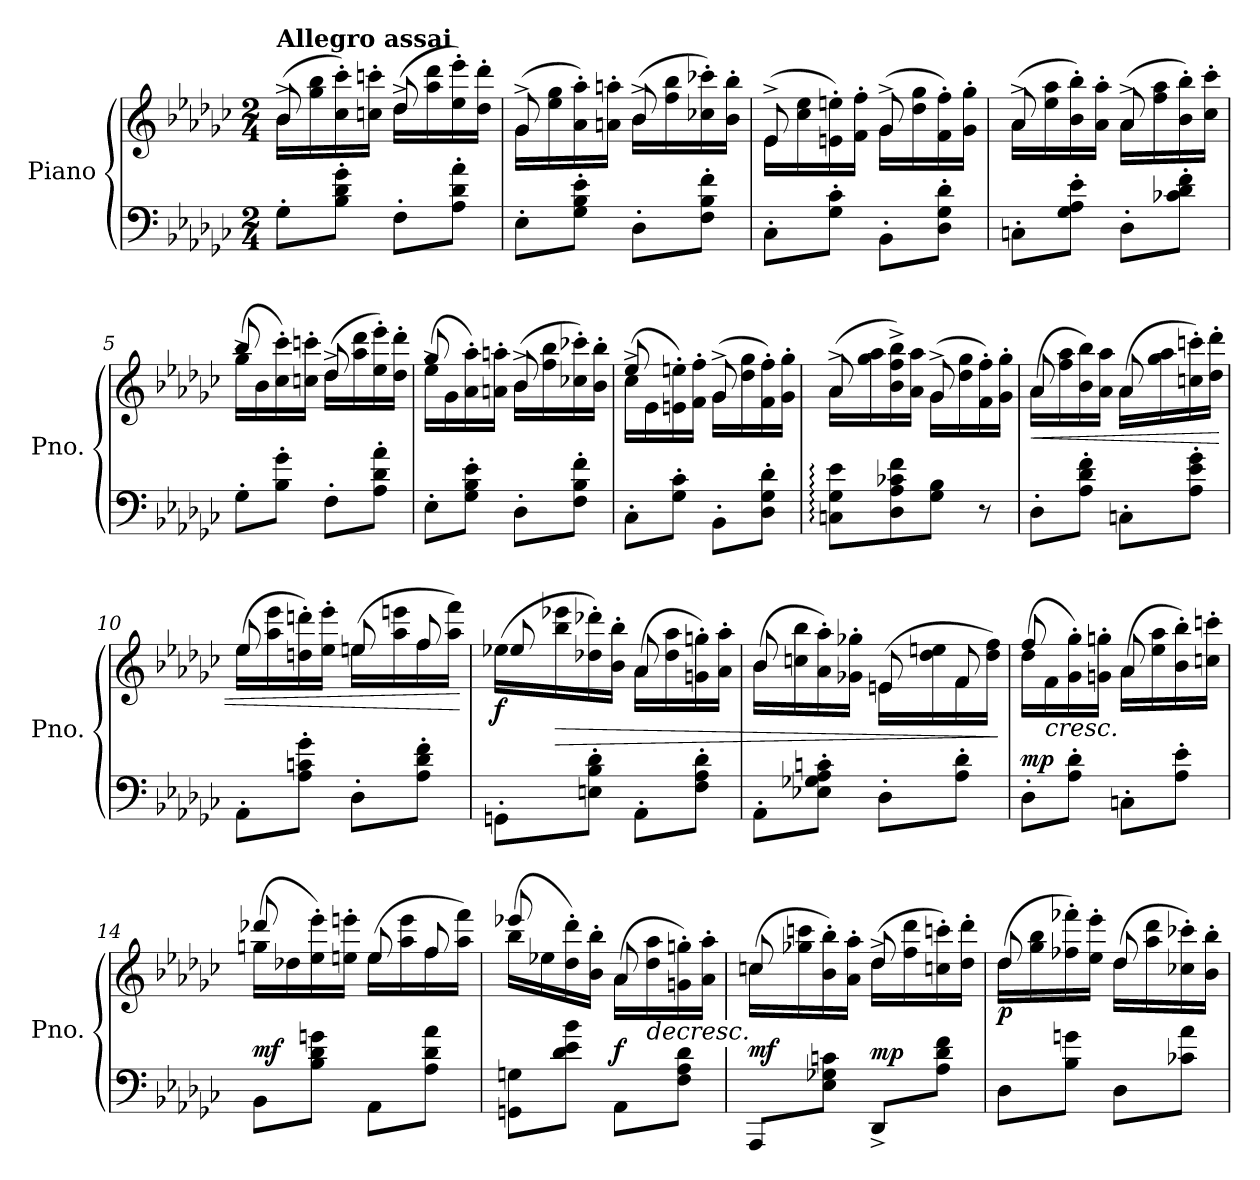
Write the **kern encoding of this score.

**kern	**kern	**dynam
*part1	*part1	*part1
*staff2	*staff1	*staff1/2
*I"Piano	*	*
*I'Pno.	*	*
*clefF4	*clefG2	*
*k[b-e-a-d-g-c-]	*k[b-e-a-d-g-c-]	*
*M2/4	*M2/4	*
*MM112	*MM112	*
=1	=1	=1
*	*^	*
!	!LO:TX:a:B:t=Allegro assai	!	!
!	!	!	!LO:DY:b
!	!	!	!LO:DY:n=1:b
8G-'\L	(>16b-^\LL	8b-/	other-dynamics mp
.	16gg-\ 16bb-\	.	.
8B-\' 8d-\' 8g-\'J	16cc-\' 16ccc-\')	8ryy	.
.	16ccn\' 16cccn\'JJ	.	.
8F'\L	(>16dd-^\LL	8dd-/	.
.	16aa-\ 16ddd-\	.	.
8A-\' 8d-\' 8a-\'J	16ee-\' 16eee-\')	8ryy	.
.	16dd-\' 16ddd-\'JJ	.	.
=2	=2	=2	=2
8E-'\L	(>16g-^\LL	8g-/	.
.	16ee-\ 16gg-\	.	.
8G-\' 8B-\' 8e-\'J	16a-\' 16aa-\')	8ryy	.
.	16an\' 16aan\'JJ	.	.
8D-'\L	(>16b-^\LL	8b-/	.
.	16ff\ 16bb-\	.	.
8F\' 8B-\' 8f\'J	16cc-X\' 16ccc-X\')	8ryy	.
.	16b-\' 16bb-\'JJ	.	.
=3	=3	=3	=3
8C-'\L	(>16e-^\LL	8e-/	.
.	16cc-\ 16ee-\	.	.
8G-\' 8c-\'J	16en\' 16een\')	8ryy	.
.	16f\' 16ff\'JJ	.	.
8BB-'\L	(>16g-^\LL	8g-/	.
.	16dd-\ 16gg-\	.	.
8D-\' 8G-\' 8d-\'J	16f\' 16ff\')	8ryy	.
.	16g-\' 16gg-\'JJ	.	.
=4	=4	=4	=4
8Cn'\L	(>16a-^\LL	8a-/	.
.	16ee-\ 16aa-\	.	.
8G-\' 8A-\' 8e-\'J	16b-\' 16bb-\')	8ryy	.
.	16a-\' 16aa-\'JJ	.	.
8D-'\L	(>16a-^\LL	8a-/	.
.	16ff\ 16aa-\	.	.
8c-X\' 8d-\' 8f\'J	16b-\' 16bb-\')	8ryy	.
.	16cc-\' 16ccc-\'JJ	.	.
=5	=5	=5	=5
8G-'\L	(>16gg-^\LL	8bb-/	.
.	16b-\	.	.
8B-\' 8g-\'J	16cc-\' 16ccc-\')	8ryy	.
.	16ccn\' 16cccn\'JJ	.	.
8F'\L	(>16dd-^\LL	8dd-/	.
.	16aa-\ 16ddd-\	.	.
8A-\' 8d-\' 8a-\'J	16ee-\' 16eee-\')	8ryy	.
.	16dd-\' 16ddd-\'JJ	.	.
!!LO:LB:g=z	!!
=6	=6	=6	=6
8E-'\L	(>16ee-^\LL	8gg-/	.
.	16g-\	.	.
8G-\' 8B-\' 8e-\'J	16a-\' 16aa-\')	8ryy	.
.	16an\' 16aan\'JJ	.	.
8D-'\L	(>16b-^\LL	8b-/	.
.	16ff\ 16bb-\	.	.
8F\' 8B-\' 8f\'J	16cc-X\' 16ccc-X\')	8ryy	.
.	16b-\' 16bb-\'JJ	.	.
=7	=7	=7	=7
8C-'\L	(>16cc-^\LL	8ee-/	.
.	16e-\	.	.
8G-\' 8c-\'J	16en\' 16een\')	8ryy	.
.	16f\' 16ff\'JJ	.	.
8BB-'\L	(>16g-^\LL	8g-/	.
.	16dd-\ 16gg-\	.	.
8D-\' 8G-\' 8d-\'J	16f\' 16ff\')	8ryy	.
.	16g-\' 16gg-\'JJ	.	.
=8	=8	=8	=8
8Cn\: 8G-\: 8e-\:L	(>16a-^\LL	8a-/	.
.	16gg-\ 16aa-\	.	.
8D-\ 8A-\ 8c-X\ 8f\	16b-\^ 16ff\^ 16bb-\^)	8ryy	.
.	16a-\ 16aa-\JJ	.	.
8G-\ 8B-\J	(>16g-^\LL	8g-/	.
.	16dd-\ 16gg-\	.	.
8r	16f\' 16ff\')	8ryy	.
.	16g-\' 16gg-\'JJ	.	.
=9	=9	=9	=9
!	!	!	!LO:HP:b
8D-'\L	(>16a-\LL	8a-/	<
.	16ff\ 16aa-\	.	.
8A-\' 8d-\' 8f\'J	16b-\ 16bb-\)	8ryy	.
.	16a-\ 16aa-\JJ	.	.
8Cn'\L	(>16a-\LL	8a-/	.
.	16gg-\ 16aa-\	.	.
8A-\' 8e-\' 8g-\'J	16ccn\' 16cccn\')	8ryy	.
.	16dd-\' 16ddd-\'JJ	.	.
=10	=10	=10	=10
8AA-'\L	(>16ee-\LL	8ee-/	.
.	16aa-\ 16eee-\	.	.
8A-\' 8cn\' 8g-\'J	16ddn\' 16dddn\')	8ryy	.
.	16ee-\' 16eee-\'JJ	.	.
8D-'\L	(>16een\LL	8ee/	.
.	16aa-\ 16eeen\	.	.
8A-\' 8d-\' 8f\'J	16ff\	8ff/	.
.	16aa-\ 16fff\JJ)	.	.
*	*v	*v	*
.	.	[
!!LO:LB:g=z
=11	=11	=11
*	*^	*
!	!	!	!LO:DY:b
8GGn'\L	(>16ee-X\LL	8ee-/	f
!	!	!	!LO:HP:b
.	16bb-\ 16eee-X\	.	>
8En\' 8B-\' 8d-\'J	16dd-X\' 16ddd-X\')	8ryy	.
.	16b-\' 16bb-\'JJ	.	.
8AA-'\L	(>16a-\LL	8a-/	.
.	16dd-\ 16aa-\	.	.
8F\' 8A-\' 8d-\'J	16gn\' 16ggn\')	8ryy	.
.	16a-\' 16aa-\'JJ	.	.
=12	=12	=12	=12
8AA-'\L	(>16b-\LL	8b-/	.
.	16ccn\ 16bb-\	.	.
8E-X\' 8G-X\' 8A-\' 8cn\'J	16a-\' 16aa-\')	8ryy	.
.	16g-X\' 16gg-X\'JJ	.	.
8D-'\L	(>16en\LL	8e/	.
.	16dd-\ 16een\	.	.
8A-\' 8d-\'J	16f\	8f/	.
.	16dd-\ 16ff\JJ)	.	.
*	*v	*v	*
.	.	]
=13	=13	=13
*	*^	*
!	!	!	!LO:DY:a=2
8D-'\L	(>16dd-\LL	8ff/	mp
!	!	!	!LO:HP:b
.	16f\	.	<
8A-\' 8d-\'J	16g-\' 16gg-\')	8ryy	.
.	16gn\' 16ggn\'JJ	.	.
8Cn'\L	(>16a-\LL	8a-/	.
.	16ee-\ 16aa-\	.	.
8A-\' 8e-\'J	16b-\' 16bb-\')	8ryy	.
.	16ccn\' 16cccn\'JJ	.	.
=14	=14	=14	=14
!	!	!	!LO:DY:a=2
8BB-\L	(>16ggn\LL	8ddd-X/	mf
.	16dd-X\	.	.
8B-\ 8d-\ 8gn\J	16ee-\' 16eee-\')	8ryy	.
.	16een\' 16eeen\'JJ	.	.
8AA-\L	(>16ee\LL	8ee/	.
.	16aa-\ 16eee\	.	.
8A-\ 8d-\ 8a-\J	16ff\	8ff/	.
.	16aa-\ 16fff\JJ)	.	.
=15	=15	=15	=15
8GGn\ 8Gn\L	(>16bb-\LL	8eee-X/	.
.	16ee-X\	.	.
8d-\ 8e-\ 8b-\J	16dd-\' 16ddd-\')	8ryy	.
.	16b-\' 16bb-\'JJ	.	.
!	!	!	!LO:DY:n=1:a=2
8AA-\L	(>16a-\LL	8a-/	[ f
!	!	!	!LO:HP:b
.	16dd-\ 16aa-\	.	>
8F\ 8A-\ 8d-\J	16gn\' 16ggn\')	8ryy	.
.	16a-\' 16aa-\'JJ	.	.
!!LO:LB:g=z	!!
=16	=16	=16	=16
!	!	!	!LO:DY:a=2
8AAA-/L	(>16ccn\LL	8cc/	mf
.	16gg-X\ 16cccn\	.	.
8E-\ 8G-X\ 8cn\J	16b-\' 16bb-\')	8ryy	.
.	16a-\' 16aa-\'JJ	.	.
!	!	!	!LO:DY:a=2
8DD-^/L	(>16dd-^\LL	8dd-/	mp
.	16ff\ 16ddd-\	.	.
8A-\ 8d-\ 8f\J	16ccn\' 16cccn\')	8ryy	.
.	16dd-\' 16ddd-\'JJ	.	.
*	*v	*v	*
.	.	]
=17	=17	=17
*	*^	*
!	!	!	!LO:DY:b
8D-\L	(>16dd-\LL	8dd-/	p
.	16gg-\ 16bb-\	.	.
8B-\ 8gn\J	16ff-X\' 16fff-X\')	8ryy	.
.	16ee-\' 16eee-\'JJ	.	.
8D-\L	(>16dd-\LL	8dd-/	.
.	16aa-\ 16ddd-\	.	.
8c-X\ 8a-\J	16cc-X\' 16ccc-X\')	8ryy	.
.	16b-\' 16bb-\'JJ	.	.
*	*v	*v	*
=	=	=
*-	*-	*-
